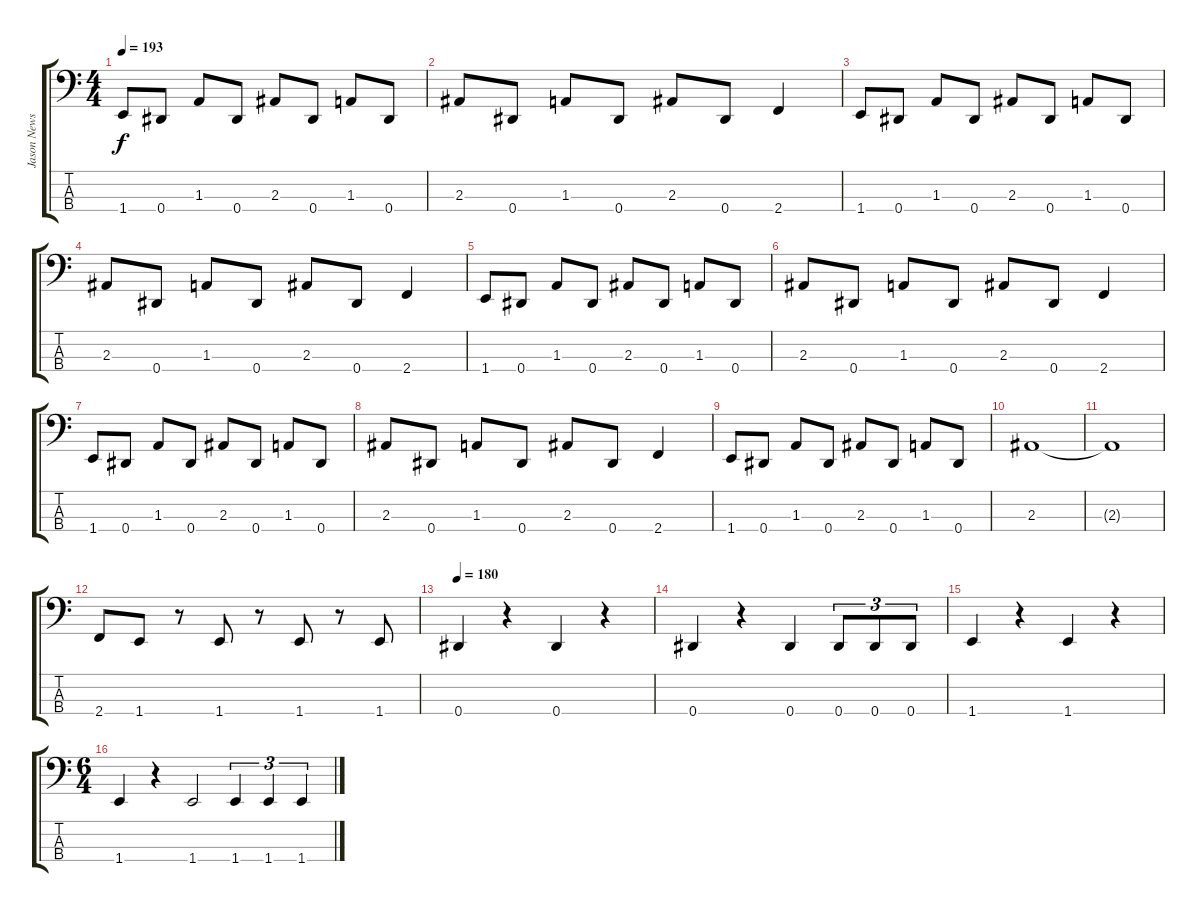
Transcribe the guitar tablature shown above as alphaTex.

\track ("Jason Newsted" "Jason News") {instrument electricbasspick}
\staff {score tabs}
\tuning (Gb2 Db2 Ab1 Eb1) {hide}
\ts (4 4)
\tempo 193
\clef f4
\ks c
1.4.8{dy f} 0.4.8 1.3.8 0.4.8 2.3.8 0.4.8 1.3.8 0.4.8 |
2.3.8 0.4.8 1.3.8 0.4.8 2.3.8 0.4.8 2.4.4 |
1.4.8 0.4.8 1.3.8 0.4.8 2.3.8 0.4.8 1.3.8 0.4.8 |
2.3.8 0.4.8 1.3.8 0.4.8 2.3.8 0.4.8 2.4.4 |
1.4.8 0.4.8 1.3.8 0.4.8 2.3.8 0.4.8 1.3.8 0.4.8 |
2.3.8 0.4.8 1.3.8 0.4.8 2.3.8 0.4.8 2.4.4 |
1.4.8 0.4.8 1.3.8 0.4.8 2.3.8 0.4.8 1.3.8 0.4.8 |
2.3.8 0.4.8 1.3.8 0.4.8 2.3.8 0.4.8 2.4.4 |
1.4.8 0.4.8 1.3.8 0.4.8 2.3.8 0.4.8 1.3.8 0.4.8 |
2.3.1 |
2.3{t}.1 |
2.4.8 1.4.8 r.8 1.4.8 r.8 1.4.8 r.8 1.4.8 |
\tempo 180
0.4.4 r.4 0.4.4 r.4 |
0.4.4 r.4 0.4.4 0.4.8{tu (3 2)} 0.4.8{tu (3 2)} 0.4.8{tu (3 2)} |
1.4.4 r.4 1.4.4 r.4 |
\ts (6 4)
1.4.4 r.4 1.4.2 1.4.4{tu (3 2)} 1.4.4{tu (3 2)} 1.4.4{tu (3 2)}
